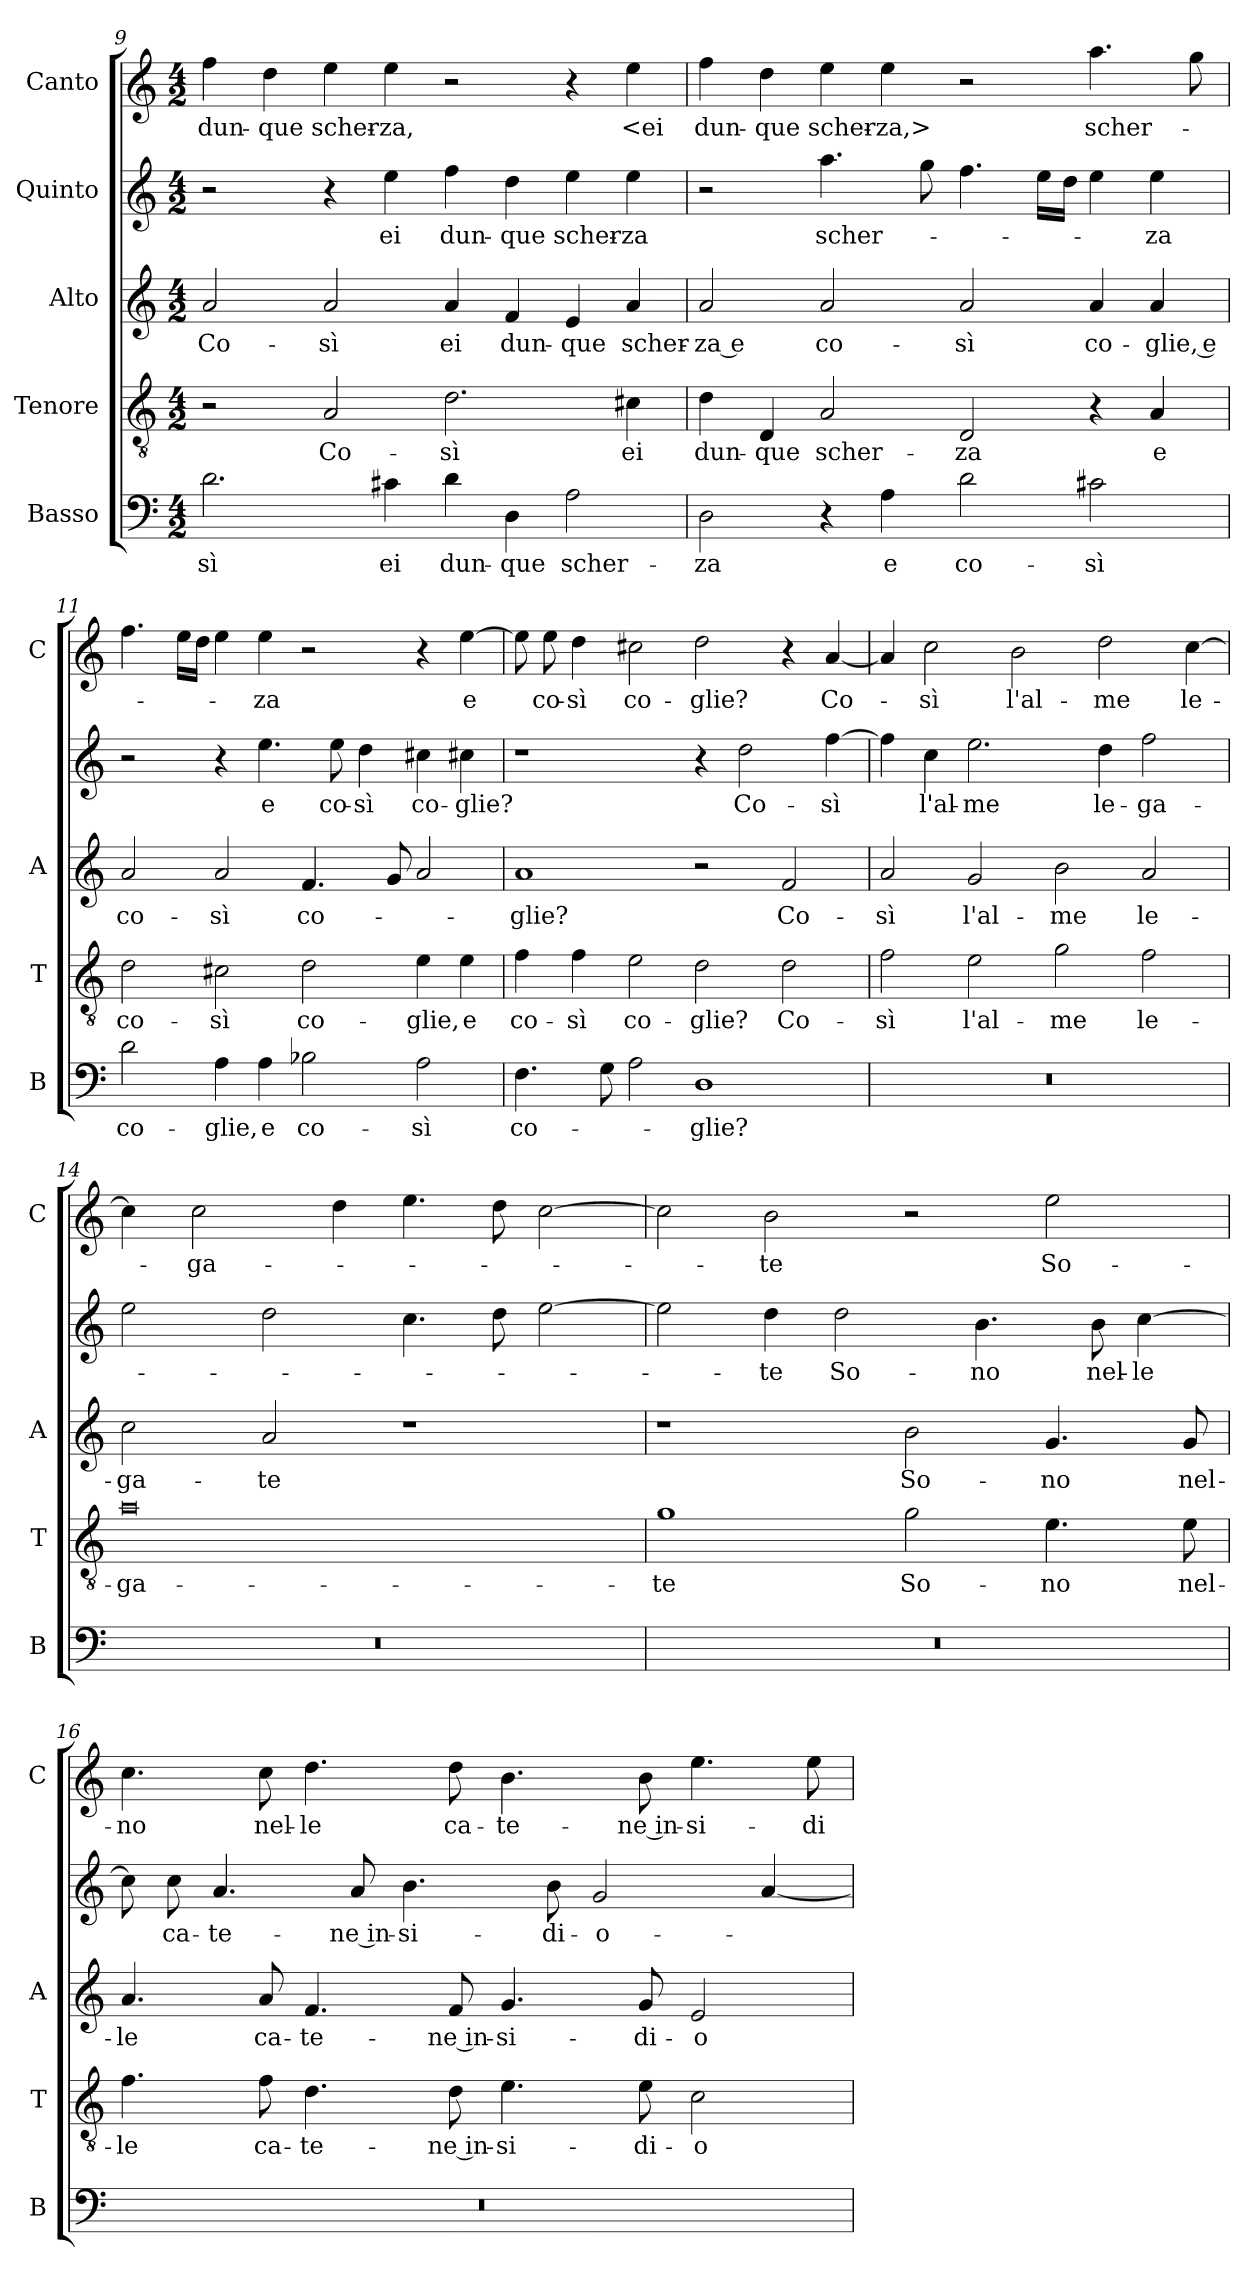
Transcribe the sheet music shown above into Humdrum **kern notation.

**kern	**text	**kern	**text	**kern	**text	**kern	**text	**kern	**text
*part5	*part5	*part4	*part4	*part3	*part3	*part2	*part2	*part1	*part1
*staff5	*staff5	*staff4	*staff4	*staff3	*staff3	*staff2	*staff2	*staff1	*staff1
*I"Basso	*	*I"Tenore	*	*I"Alto	*	*I"Quinto	*	*I"Canto	*
*I'B	*	*I'T	*	*I'A	*	*	*	*I'C	*
*clefF4	*	*clefGv2	*	*clefG2	*	*clefG2	*	*clefG2	*
*k[]	*	*k[]	*	*k[]	*	*k[]	*	*k[]	*
*C:	*	*C:	*	*C:	*	*C:	*	*C:	*
*M4/2	*	*M4/2	*	*M4/2	*	*M4/2	*	*M4/2	*
=9	=9	=9	=9	=9	=9	=9	=9	=9	=9
2.d	-sì	2r	.	2a	Co-	2r	.	4ff	dun-
.	.	.	.	.	.	.	.	4dd	-que
.	.	2A	Co-	2a	-sì	4r	.	4ee	scher-
4c#X	ei	.	.	.	.	4ee	ei	4ee	-za,
4d	dun-	2.d	-sì	4a	ei	4ff	dun-	2r	.
4D	-que	.	.	4f	dun-	4dd	-que	.	.
2A	scher-	.	.	4e	-que	4ee	scher-	4r	.
.	.	4c#X	ei	4a	scher-	4ee	-za	4ee	<ei
=10	=10	=10	=10	=10	=10	=10	=10	=10	=10
2D	-za	4d	dun-	2a	-za e	2r	.	4ff	dun-
.	.	4D	-que	.	.	.	.	4dd	-que
4r	.	2A	scher-	2a	co-	4.aa	scher-	4ee	scher-
4A	e	.	.	.	.	.	.	4ee	-za,>
.	.	.	.	.	.	8gg	.	.	.
2d	co-	2D	-za	2a	-sì	4.ff	.	2r	.
.	.	.	.	.	.	16eeLL	.	.	.
.	.	.	.	.	.	16ddJJ	.	.	.
2c#X	-sì	4r	.	4a	co-	4ee	.	4.aa	scher-
.	.	4A	e	4a	-glie, e	4ee	-za	.	.
.	.	.	.	.	.	.	.	8gg	.
=11	=11	=11	=11	=11	=11	=11	=11	=11	=11
2d	co-	2d	co-	2a	co-	2r	.	4.ff	.
.	.	.	.	.	.	.	.	16eeLL	.
.	.	.	.	.	.	.	.	16ddJJ	.
4A	-glie,	2c#X	-sì	2a	-sì	4r	.	4ee	.
4A	e	.	.	.	.	4.ee	e	4ee	-za
2B-X	co-	2d	co-	4.f	co-	.	.	2r	.
.	.	.	.	.	.	8ee	co-	.	.
.	.	.	.	.	.	4dd	-sì	.	.
.	.	.	.	8g	.	.	.	.	.
2A	-sì	4e	-glie,	2a	.	4cc#X	co-	4r	.
.	.	4e	e	.	.	4cc#X	-glie?	[4ee	e
=12	=12	=12	=12	=12	=12	=12	=12	=12	=12
4.F	co-	4f	co-	1a	-glie?	1r	.	8ee]	.
.	.	.	.	.	.	.	.	8ee	co-
.	.	4f	-sì	.	.	.	.	4dd	-sì
8G	.	.	.	.	.	.	.	.	.
2A	.	2e	co-	.	.	.	.	2cc#X	co-
1D	-glie?	2d	-glie?	2r	.	4r	.	2dd	-glie?
.	.	.	.	.	.	2dd	Co-	.	.
.	.	2d	Co-	2f	Co-	.	.	4r	.
.	.	.	.	.	.	[4ff	-sì	[4a	Co-
=13	=13	=13	=13	=13	=13	=13	=13	=13	=13
0r	.	2f	-sì	2a	-sì	4ff]	.	4a]	.
.	.	.	.	.	.	4cc	l'al-	2cc	-sì
.	.	2e	l'al-	2g	l'al-	2.ee	-me	.	.
.	.	.	.	.	.	.	.	2b	l'al-
.	.	2g	-me	2b	-me	.	.	.	.
.	.	.	.	.	.	4dd	le-	2dd	-me
.	.	2f	le-	2a	le-	2ff	-ga-	.	.
.	.	.	.	.	.	.	.	[4cc	le-
=14	=14	=14	=14	=14	=14	=14	=14	=14	=14
0r	.	0a	-ga-	2cc	-ga-	2ee	.	4cc]	.
.	.	.	.	.	.	.	.	2cc	-ga-
.	.	.	.	2a	-te	2dd	.	.	.
.	.	.	.	.	.	.	.	4dd	.
.	.	.	.	1r	.	4.cc	.	4.ee	.
.	.	.	.	.	.	8dd	.	8dd	.
.	.	.	.	.	.	[2ee	.	[2cc	.
=15	=15	=15	=15	=15	=15	=15	=15	=15	=15
0r	.	1g	-te	1r	.	2ee]	.	2cc]	.
.	.	.	.	.	.	4dd	-te	2b	-te
.	.	.	.	.	.	2dd	So-	.	.
.	.	2g	So-	2b	So-	.	.	2r	.
.	.	.	.	.	.	4.b	-no	.	.
.	.	4.e	-no	4.g	-no	.	.	2ee	So-
.	.	.	.	.	.	8b	nel-	.	.
.	.	.	.	.	.	[4cc	-le	.	.
.	.	8e	nel-	8g	nel-	.	.	.	.
=16	=16	=16	=16	=16	=16	=16	=16	=16	=16
0r	.	4.f	-le	4.a	-le	8cc]	.	4.cc	-no
.	.	.	.	.	.	8cc	ca-	.	.
.	.	.	.	.	.	4.a	-te-	.	.
.	.	8f	ca-	8a	ca-	.	.	8cc	nel-
.	.	4.d	-te-	4.f	-te-	.	.	4.dd	-le
.	.	.	.	.	.	8a	-ne in-	.	.
.	.	.	.	.	.	4.b	-si-	.	.
.	.	8d	-ne in-	8f	-ne in-	.	.	8dd	ca-
.	.	4.e	-si-	4.g	-si-	.	.	4.b	-te-
.	.	.	.	.	.	8b	-di-	.	.
.	.	.	.	.	.	2g	-o-	.	.
.	.	8e	-di-	8g	-di-	.	.	8b	-ne in-
.	.	2c	-o-	2e	-o-	.	.	4.ee	-si-
.	.	.	.	.	.	[4a	.	.	.
.	.	.	.	.	.	.	.	8ee	-di-
=	=	=	=	=	=	=	=	=	=
*-	*-	*-	*-	*-	*-	*-	*-	*-	*-
